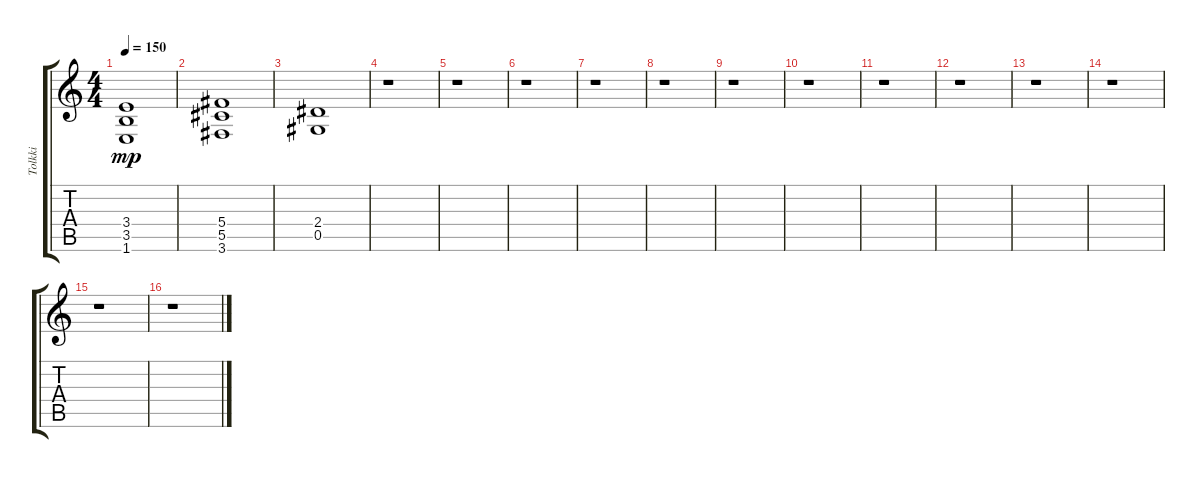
\track ("Tolkki" "Tolkki") {instrument distortionguitar}
\staff {score tabs}
\tuning (Eb4 Bb3 Gb3 Db3 Ab2 Eb2) {hide}
\ts (4 4)
\tempo 150
\clef g2
\ks c
(3.4 3.5 1.6).1{dy mp} |
(5.4 5.5 3.6).1 |
(2.4 0.5).1 |
r.1 |
r.1 |
r.1 |
r.1 |
r.1 |
r.1 |
r.1 |
r.1 |
r.1 |
r.1 |
r.1 |
r.1 |
r.1
